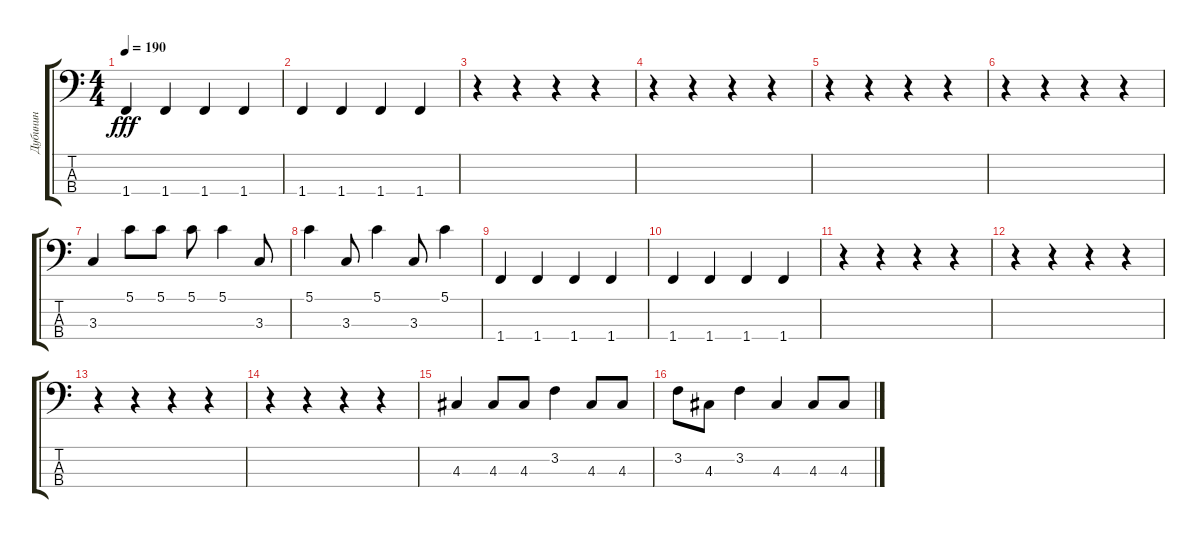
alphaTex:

\track ("Дубинин" "Дубинин") {instrument electricbassfinger}
\staff {score tabs}
\tuning (G2 D2 A1 E1) {hide}
\ts (4 4)
\tempo 190
\clef f4
\ks c
1.4.4{dy fff} 1.4.4 1.4.4 1.4.4 |
1.4.4 1.4.4 1.4.4 1.4.4 |
r.4 r.4 r.4 r.4 |
r.4 r.4 r.4 r.4 |
r.4 r.4 r.4 r.4 |
r.4 r.4 r.4 r.4 |
3.3.4 5.1.8 5.1.8 5.1.8 5.1.4 3.3.8 |
5.1.4 3.3.8 5.1.4 3.3.8 5.1.4 |
1.4.4 1.4.4 1.4.4 1.4.4 |
1.4.4 1.4.4 1.4.4 1.4.4 |
r.4 r.4 r.4 r.4 |
r.4 r.4 r.4 r.4 |
r.4 r.4 r.4 r.4 |
r.4 r.4 r.4 r.4 |
4.3.4 4.3.8 4.3.8 3.2.4 4.3.8 4.3.8 |
3.2.8 4.3.8 3.2.4 4.3.4 4.3.8 4.3.8
